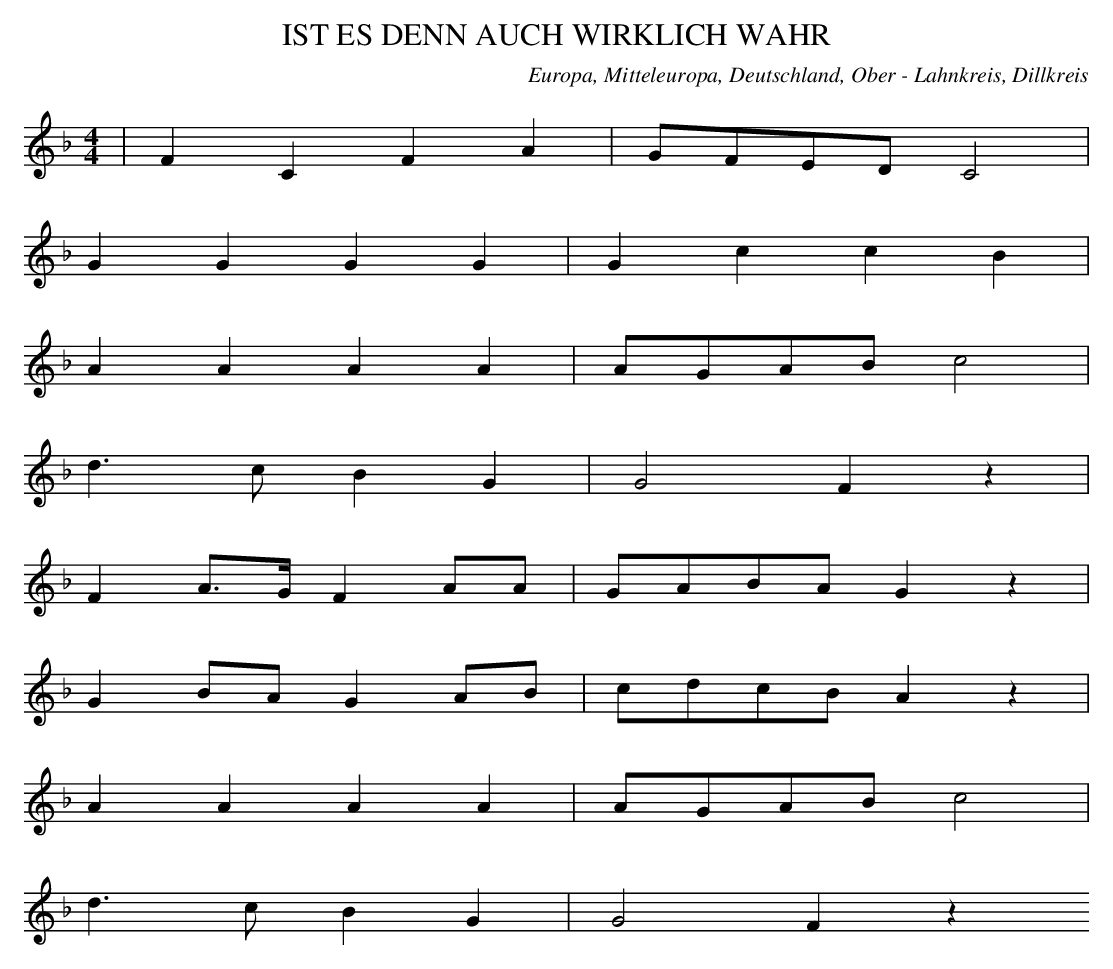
X:1
T: IST ES DENN AUCH WIRKLICH WAHR
O: Europa, Mitteleuropa, Deutschland, Ober - Lahnkreis, Dillkreis
M: 4/4
L: 1/16
K: F
 | F4C4F4A4 | G2F2E2D2C8 |
G4G4G4G4 | G4c4c4B4 |
A4A4A4A4 | A2G2A2B2c8 |
d6c2B4G4 | G8F4z4 |
F4A3GF4A2A2 | G2A2B2A2G4z4 |
G4B2A2G4A2B2 | c2d2c2B2A4z4 |
A4A4A4A4 | A2G2A2B2c8 |
d6c2B4G4 | G8F4z4
